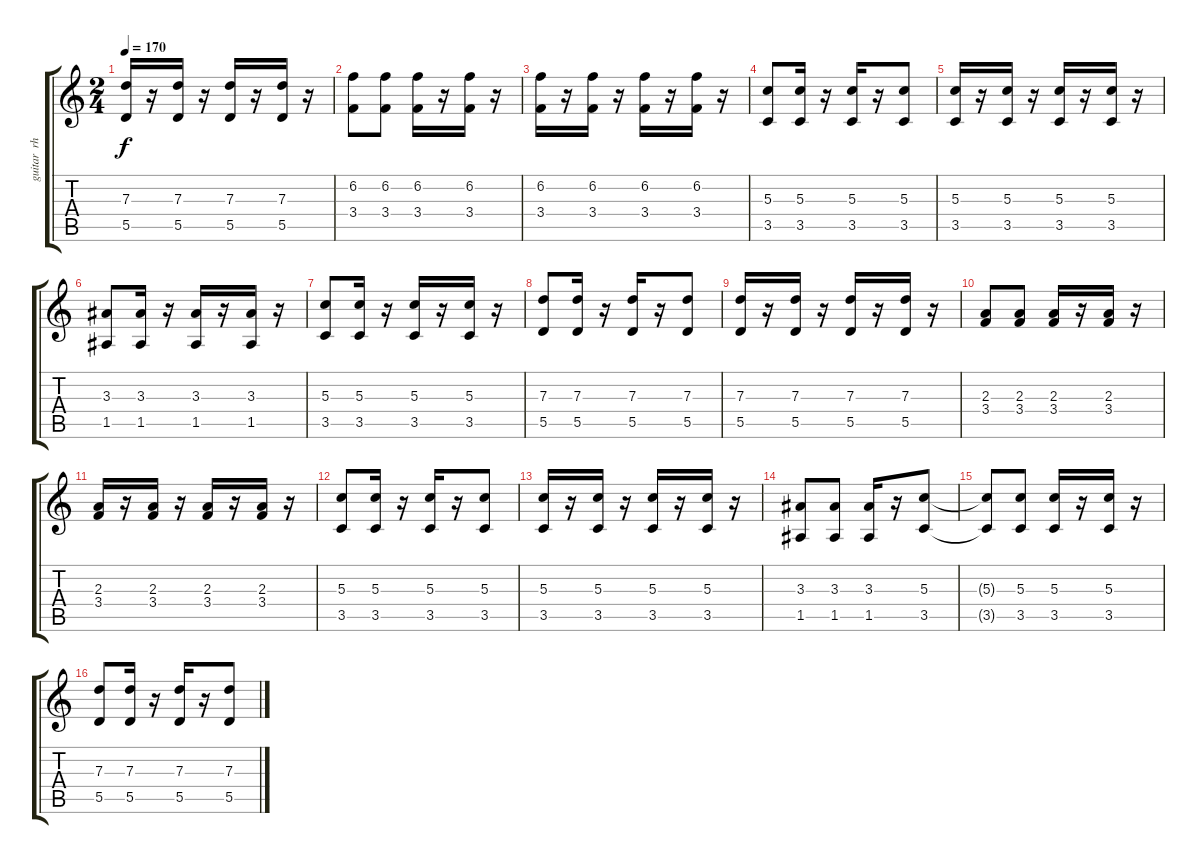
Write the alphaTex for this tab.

\track ("guitar  rhythm  two" "guitar  rh") {instrument distortionguitar}
\staff {score tabs}
\tuning (E4 B3 G3 D3 A2 E2) {hide}
\ts (2 4)
\tempo 170
\clef g2
\ks c
(7.3 5.5).16{dy f} r.16 (7.3 5.5).16 r.16 (7.3 5.5).16 r.16 (7.3 5.5).16 r.16 |
(6.2 3.4).8 (6.2 3.4).8 (6.2 3.4).16 r.16 (6.2 3.4).16 r.16 |
(6.2 3.4).16 r.16 (6.2 3.4).16 r.16 (6.2 3.4).16 r.16 (6.2 3.4).16 r.16 |
(5.3 3.5).8 (5.3 3.5).16 r.16 (5.3 3.5).16 r.16 (5.3 3.5).8 |
(5.3 3.5).16 r.16 (5.3 3.5).16 r.16 (5.3 3.5).16 r.16 (5.3 3.5).16 r.16 |
(3.3 1.5).8 (3.3 1.5).16 r.16 (3.3 1.5).16 r.16 (3.3 1.5).16 r.16 |
(5.3 3.5).8 (5.3 3.5).16 r.16 (5.3 3.5).16 r.16 (5.3 3.5).16 r.16 |
(7.3 5.5).8 (7.3 5.5).16 r.16 (7.3 5.5).16 r.16 (7.3 5.5).8 |
(7.3 5.5).16 r.16 (7.3 5.5).16 r.16 (7.3 5.5).16 r.16 (7.3 5.5).16 r.16 |
(2.3 3.4).8 (2.3 3.4).8 (2.3 3.4).16 r.16 (2.3 3.4).16 r.16 |
(2.3 3.4).16 r.16 (2.3 3.4).16 r.16 (2.3 3.4).16 r.16 (2.3 3.4).16 r.16 |
(5.3 3.5).8 (5.3 3.5).16 r.16 (5.3 3.5).16 r.16 (5.3 3.5).8 |
(5.3 3.5).16 r.16 (5.3 3.5).16 r.16 (5.3 3.5).16 r.16 (5.3 3.5).16 r.16 |
(3.3 1.5).8 (3.3 1.5).8 (3.3 1.5).16 r.16 (5.3 3.5).8 |
(5.3{t} 3.5{t}).8 (5.3 3.5).8 (5.3 3.5).16 r.16 (5.3 3.5).16 r.16 |
(7.3 5.5).8 (7.3 5.5).16 r.16 (7.3 5.5).16 r.16 (7.3 5.5).8
